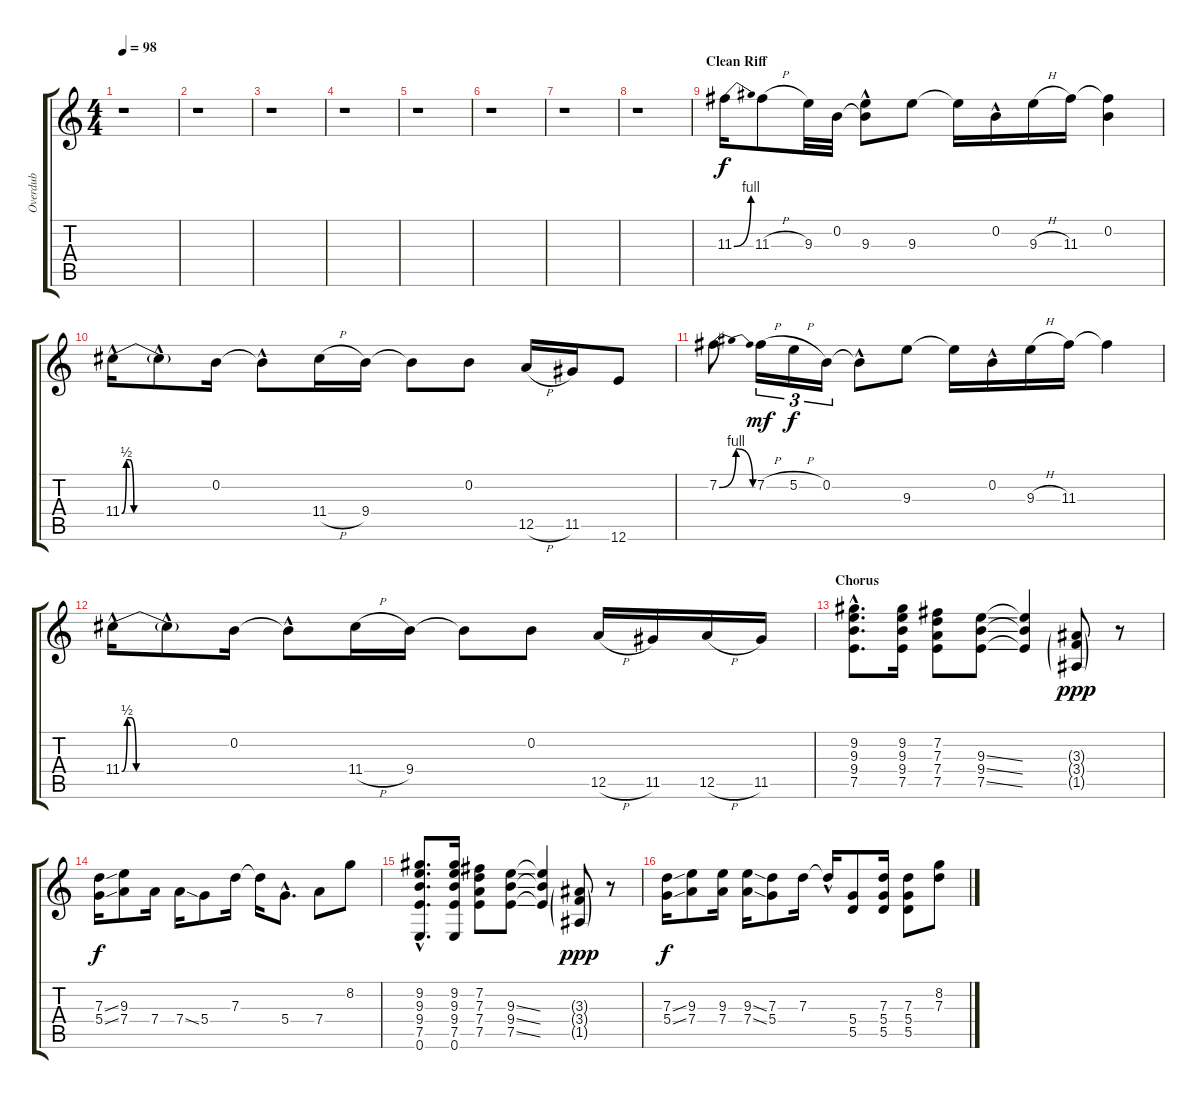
\track ("Overdub" "Overdub") {instrument fretlessbass}
\staff {score tabs}
\tuning (E4 B3 G3 D3 A2 E2) {hide}
\ts (4 4)
\tempo 98
\clef g2
\ks c
r.1{dy f} |
r.1 |
r.1 |
r.1 |
r.1 |
r.1 |
r.1 |
r.1 |
\section ("" "Clean Riff")
11.3{be (bend 0 0 60 4)}.16 11.3{h}.8 9.3.32 0.2.32 (0.2{hac t} 9.3).8 9.3.8 9.3{t}.16 0.2{hac}.16 9.3{h}.16 11.3.16 (0.2 11.3{t}).4 |
11.4{be (custom 0 0 3 2 5 2 8 0 20 0 60 0) hac}.16 11.4{hac t}.8 0.2.16 0.2{hac t}.8 11.4{h}.16 9.4.16 9.4{t}.8 0.2.8 12.5{h}.16 11.5.16 12.6.8 |
7.2{be (bendrelease 0 0 15 4 30 4 60 0)}.8 7.2{h}.16{tu (3 2) dy mf} 5.2{h}.16{tu (3 2) dy f} 0.2.16{tu (3 2)} 0.2{hac t}.8 9.3.8 9.3{t}.16 0.2{hac}.16 9.3{h}.16 11.3.16 11.3{t}.4 |
11.4{be (custom 0 0 3 2 5 2 8 0 20 0 60 0) hac}.16 11.4{hac t}.8 0.2.16 0.2{hac t}.8 11.4{h}.16 9.4.16 9.4{t}.8 0.2.8 12.5{h}.16 11.5.16 12.5{h}.16 11.5.16 |
\section ("" "Chorus")
(9.2{hac} 9.3{hac} 9.4{hac} 7.5{hac}).8{d} (9.2 9.3 9.4 7.5).16 (7.2 7.3 7.4 7.5).8 (9.3{ss} 9.4{ss} 7.5{ss}).8 (9.3{t} 9.4{t} 7.5{t}).4 (3.3{g} 3.4{g} 1.5{g}).8{dy ppp} r.8 |
(7.3{ss} 5.4{ss}).16{dy f} (9.3 7.4).8 7.4.16 7.4{ss}.16 5.4.8 7.3.16 7.3{t}.16 5.4{hac}.8{d} 7.4.8 8.2.8 |
(9.2{hac} 9.3{hac} 9.4{hac} 7.5{hac} 0.6{hac}).8{d} (9.2 9.3 9.4 7.5 0.6).16 (7.2 7.3 7.4 7.5).8 (9.3{ss} 9.4{ss} 7.5{ss}).8 (9.3{t} 9.4{t} 7.5{t}).4 (3.3{g} 3.4{g} 1.5{g}).8{dy ppp} r.8 |
(7.3{ss} 5.4{ss}).16{dy f} (9.3 7.4).8 (9.3 7.4).16 (9.3{ss} 7.4{ss}).16 (7.3 5.4).8 7.3.16 7.3{hac t}.16 (5.4 5.5).8 (7.3 5.4 5.5).16 (7.3 5.4 5.5).8 (8.2 7.3).8
